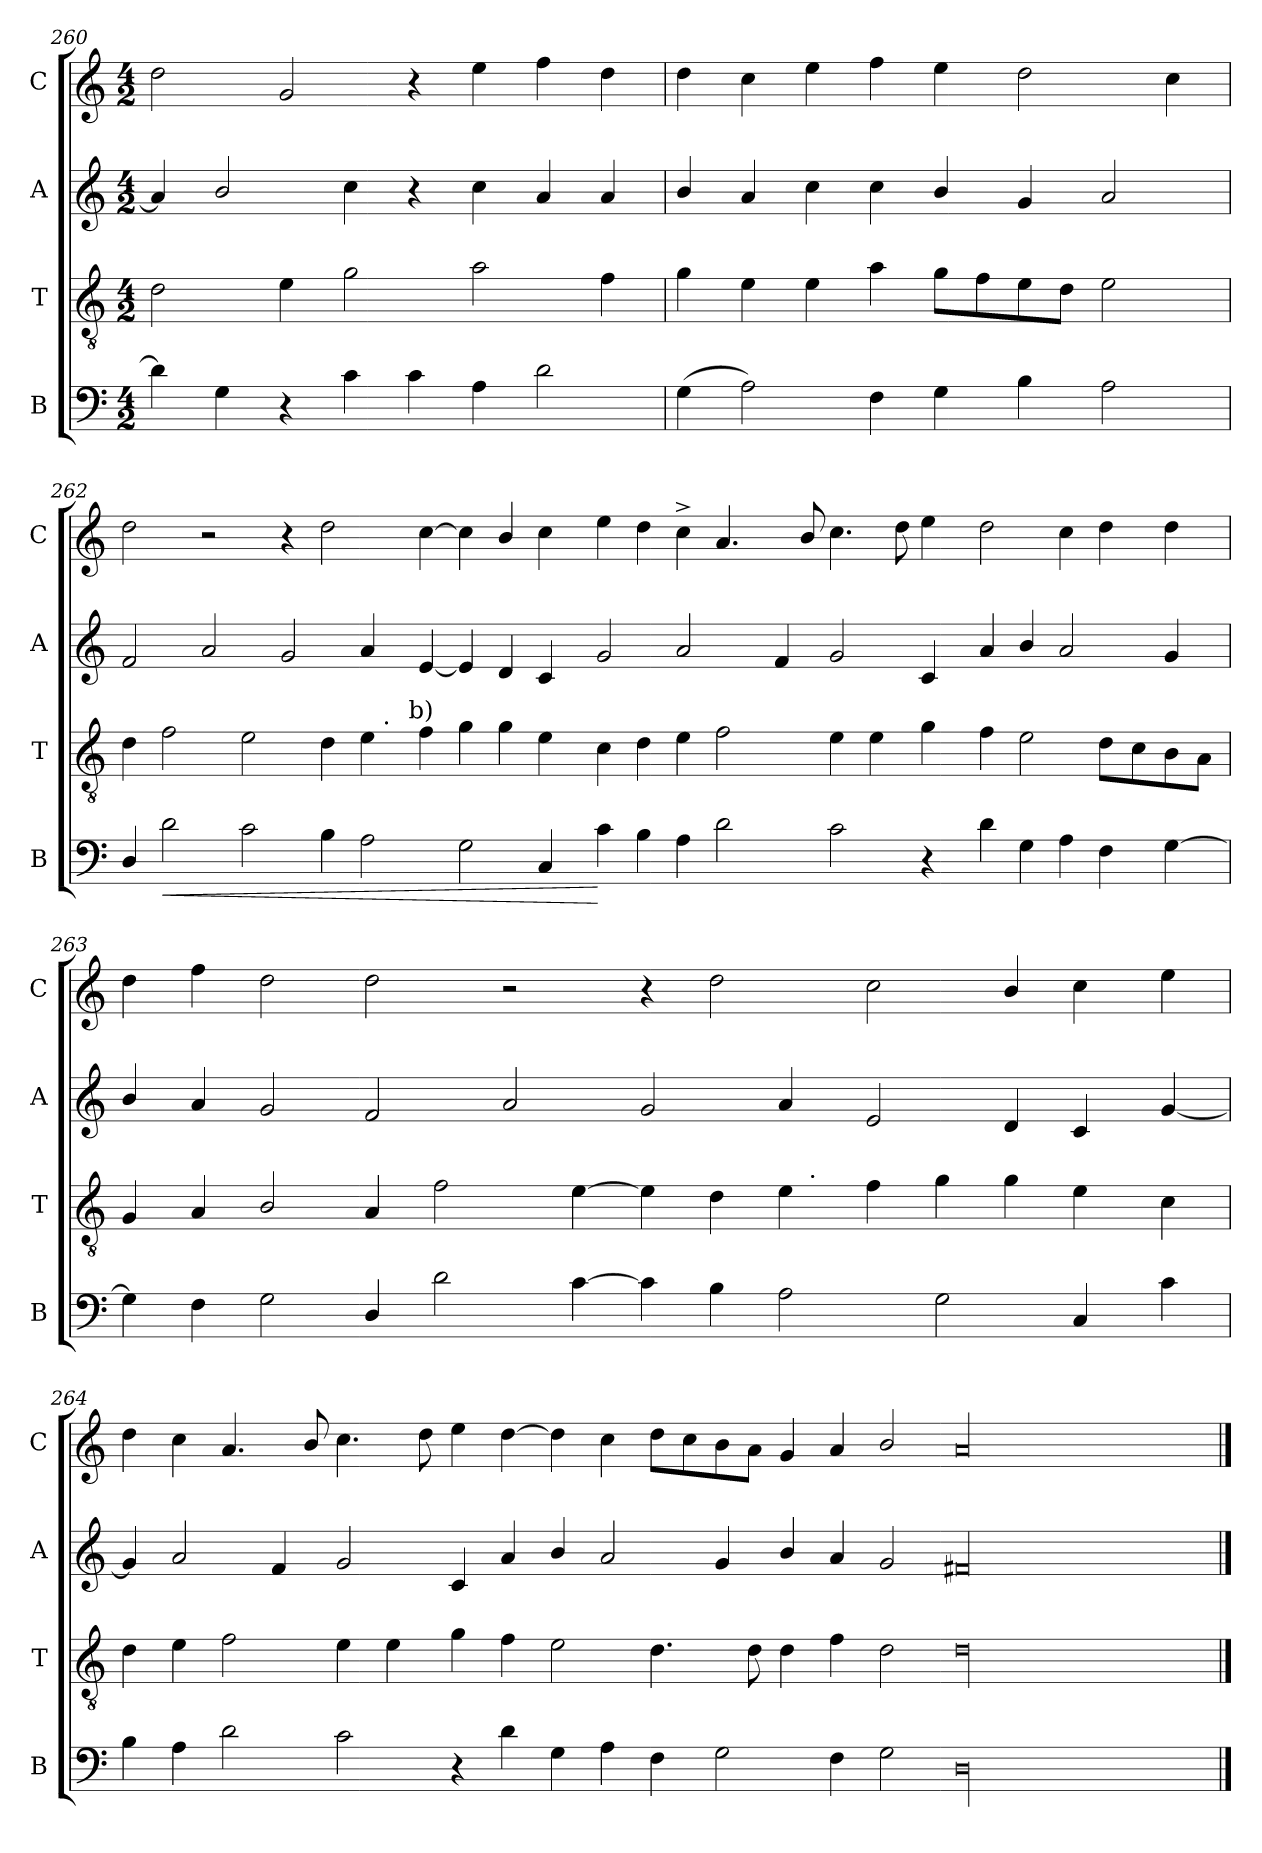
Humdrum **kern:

**kern	**dynam	**kern	**kern	**kern
*part4	*part4	*part3	*part2	*part1
*staff4	*staff4	*staff3	*staff2	*staff1
*I"B	*	*I"T	*I"A	*I"C
*I'B	*	*I'T	*I'A	*I'C
*clefF4	*	*clefGv2	*clefG2	*clefG2
*k[]	*	*k[]	*k[]	*k[]
*C:	*	*C:	*C:	*C:
*M4/2	*	*M4/2	*M4/2	*M4/2
=260	=260	=260	=260	=260
4d\]	.	2d\	4a/]	2dd\
4G\	.	.	2b/	.
4r	.	4e\	.	2g/
4c\	.	2g\	4cc\	.
4c\	.	.	4r	4r
4A\	.	2a\	4cc\	4ee\
2d\	.	.	4a/	4ff\
.	.	4f\	4a/	4dd\
=261	=261	=261	=261	=261
(<4G\	.	4g\	4b/	4dd\
2A\)	.	4e\	4a/	4cc\
.	.	4e\	4cc\	4ee\
4F\	.	4a\	4cc\	4ff\
4G\	.	8g\L	4b/	4ee\
.	.	8f\	.	.
4B\	.	8e\	4g/	2dd\
.	.	8d\J	.	.
2A\	.	2e\	2a/	.
.	.	.	.	4cc\
!!LO:LB:g=z
=262	=262	=262	=262	=262
*	*	*^	*	*
*	*	*	*^	*	*
4D/	.	4d\	1ryy	1ryy	2f/	2dd\
!	!LO:HP:b	!	!	!	!	!
2d\	<	2f\	.	.	.	.
.	.	.	.	.	2a/	2r
2c\	.	2e\	.	.	.	.
.	.	.	2ryy	2ryy	2g/	4r
4B\	.	4d\	.	.	.	2dd\
2A\	.	4e\	16.ryy	8..ryy	4a/	.
!	!	!	!LO:TX:a:t=.	!	!	!
.	.	.	1ryy	.	.	.
!	!	!	!	!LO:TX:a:t=b)	!	!
.	.	.	.	1ryy	.	.
.	.	4f\	.	.	[<4e/	[>4cc\
2G\	.	4g\	.	.	4e/]	4cc\]
.	.	4g\	.	.	4d/	4b/
4C/	.	4e\	.	.	4c/	4cc\
.	.	.	1ryy	.	.	.
.	.	.	.	1ryy	.	.
4c\	[	4c\	.	.	2g/	4ee\
4B\	.	4d\	.	.	.	4dd\
4A\	.	4e\	.	.	2a/	4cc^>\
2d\	.	2f\	.	.	.	4.a/
.	.	.	1ryy	.	.	.
.	.	.	.	1ryy	.	.
.	.	.	.	.	4f/	.
.	.	.	.	.	.	8b/
2c\	.	4e\	.	.	2g/	4.cc\
.	.	4e\	.	.	.	.
.	.	.	.	.	.	8dd\
4r	.	4g\	.	.	4c/	4ee\
.	.	.	1ryy	.	.	.
.	.	.	.	1ryy	.	.
4d\	.	4f\	.	.	4a/	2dd\
4G\	.	2e\	.	.	4b/	.
4A\	.	.	.	.	2a/	4cc\
4F\	.	8d\L	.	.	.	4dd\
.	.	.	4ryy	.	.	.
.	.	8c\	.	.	.	.
.	.	.	.	4ryy	.	.
[>4G\	.	8B\	.	.	4g/	4dd\
.	.	.	8ryy	.	.	.
.	.	8A\J	.	.	.	.
.	.	.	32ryy	32ryy	.	.
*	*	*	*v	*v	*	*
!!LO:PB:g=z
=263	=263	=263	=263	=263	=263
4G\]	.	4G/	1ryy	4b/	4dd\
4F\	.	4A/	.	4a/	4ff\
2G\	.	2B/	.	2g/	2dd\
4D/	.	4A/	1ryy	2f/	2dd\
2d\	.	2f\	.	.	.
.	.	.	.	2a/	2r
[>4c\	.	[>4e\	.	.	.
4c\]	.	4e\]	2ryy	2g/	4r
4B\	.	4d\	.	.	2dd\
2A\	.	4e\	16ryy	4a/	.
!	!	!	!LO:TX:a:t=.	!	!
.	.	.	1ryy	.	.
.	.	4f\	.	2e/	2cc\
2G\	.	4g\	.	.	.
.	.	4g\	.	4d/	4b/
4C/	.	4e\	.	4c/	4cc\
.	.	.	4..ryy	.	.
4c\	.	4c\	.	[<4g/	4ee\
*	*	*v	*v	*	*
!!LO:LB:g=z
=264	=264	=264	=264	=264
4B\	.	4d\	4g/]	4dd\
4A\	.	4e\	2a/	4cc\
2d\	.	2f\	.	4.a/
.	.	.	4f/	.
.	.	.	.	8b/
2c\	.	4e\	2g/	4.cc\
.	.	4e\	.	.
.	.	.	.	8dd\
4r	.	4g\	4c/	4ee\
4d\	.	4f\	4a/	[>4dd\
4G\	.	2e\	4b/	4dd\]
4A\	.	.	2a/	4cc\
4F\	.	4.d\	.	8dd\L
.	.	.	.	8cc\
2G\	.	.	4g/	8b\
.	.	8d\	.	8a\J
.	.	4d\	4b/	4g/
4F\	.	4f\	4a/	4a/
2G\	.	2d\	2g/	2b/
00D	.	00d	00f#X	00a
==	==	==	==	==
*-	*-	*-	*-	*-
